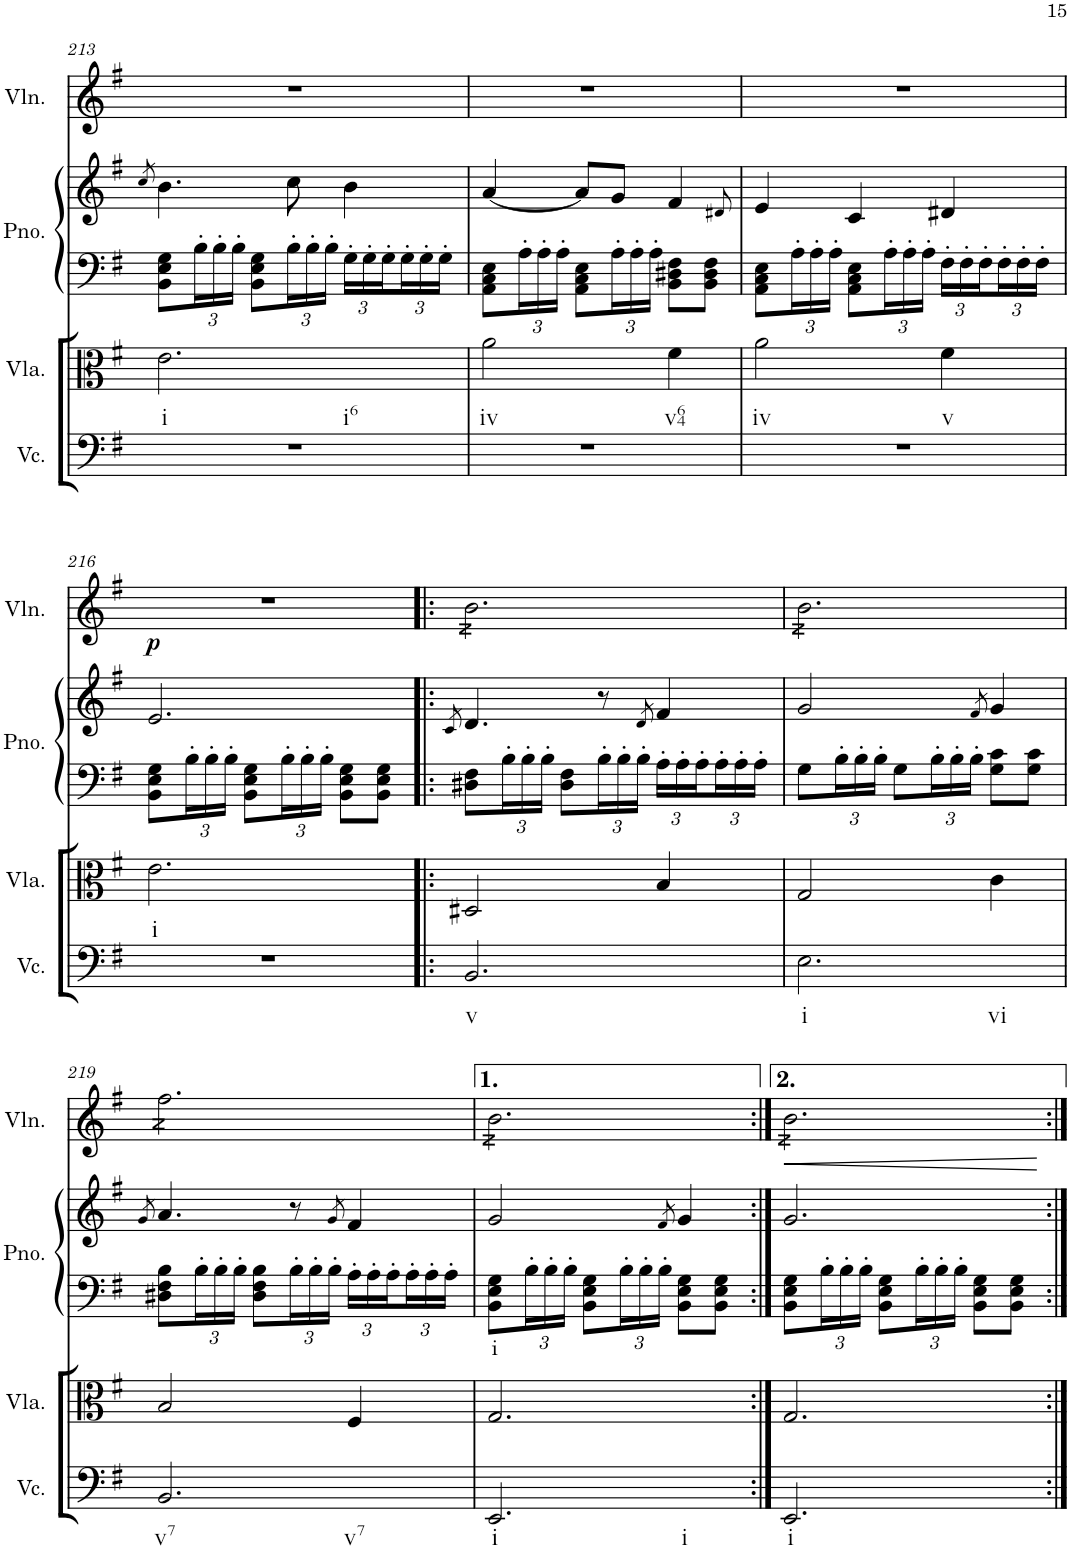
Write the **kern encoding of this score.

**kern	**kern	**harte	**kern	**kern	**kern	**dynam
*part4	*part3	*part3	*part2	*part2	*part1	*part1
*staff5	*staff4	*	*staff3	*staff2	*staff1	*staff1
*I"Violoncello	*I"Viola	*	*I"Grand Piano	*	*I"Violin	*
*I'Vc.	*I'Vla.	*	*I'Pno.	*	*I'Vln.	*
!!LO:PB:g=z
*clefF4	*clefC3	*	*clefF4	*clefG2	*clefG2	*
*k[f#]	*k[f#]	*	*k[f#]	*k[f#]	*k[f#]	*
*M3/4	*M3/4	*	*M3/4	*M3/4	*M3/4	*
=213	=213	=213	=213	=213	=213	=213
.	.	.	.	8qcc/	.	.
2.r	2.e\	.	8BB\ 8E\ 8G\L	4.b\	2.r	.
*	*	*	*Xbrackettup	*	*	*
.	.	.	24B'\L	.	.	.
.	.	.	24B'\	.	.	.
.	.	.	24B'\JJ	.	.	.
.	.	.	8BB\ 8E\ 8G\L	.	.	.
.	.	.	24B'\L	8cc\	.	.
.	.	.	24B'\	.	.	.
.	.	.	24B'\JJ	.	.	.
.	.	.	24G'\LL	4b\	.	.
.	.	.	24G'\	.	.	.
.	.	.	24G'\	.	.	.
.	.	.	24G'\	.	.	.
.	.	.	24G'\	.	.	.
.	.	.	24G'\JJ	.	.	.
=214	=214	=214	=214	=214	=214	=214
2.r	2a\	.	8AA\ 8C\ 8E\L	[4a/	2.r	.
.	.	.	24A'\L	.	.	.
.	.	.	24A'\	.	.	.
.	.	.	24A'\JJ	.	.	.
.	.	.	8AA\ 8C\ 8E\L	8a/L]	.	.
.	.	.	24A'\L	8g/J	.	.
.	.	.	24A'\	.	.	.
.	.	.	24A'\JJ	.	.	.
.	4f#\	.	8BB\ 8D#X\ 8F#\L	4f#/	.	.
.	.	.	8BB\ 8D#\ 8F#\J	.	.	.
.	.	.	.	8qd#X/	.	.
=215	=215	=215	=215	=215	=215	=215
2.r	2a\	.	8AA\ 8C\ 8E\L	4e/	2.r	.
.	.	.	24A'\L	.	.	.
.	.	.	24A'\	.	.	.
.	.	.	24A'\JJ	.	.	.
.	.	.	8AA\ 8C\ 8E\L	4c/	.	.
.	.	.	24A'\L	.	.	.
.	.	.	24A'\	.	.	.
.	.	.	24A'\JJ	.	.	.
.	4f#\	.	24F#'\LL	4d#X/	.	.
.	.	.	24F#'\	.	.	.
.	.	.	24F#'\	.	.	.
.	.	.	24F#'\	.	.	.
.	.	.	24F#'\	.	.	.
.	.	.	24F#'\JJ	.	.	.
!!LO:LB:g=z
=216	=216	=216	=216	=216	=216	=216
!	!	!	!	!	!	!LO:DY:b
2.r	2.e\	.	8BB\ 8E\ 8G\L	2.e/	2.r	p
.	.	.	24B'\L	.	.	.
.	.	.	24B'\	.	.	.
.	.	.	24B'\JJ	.	.	.
.	.	.	8BB\ 8E\ 8G\L	.	.	.
.	.	.	24B'\L	.	.	.
.	.	.	24B'\	.	.	.
.	.	.	24B'\JJ	.	.	.
.	.	.	8BB\ 8E\ 8G\L	.	.	.
.	.	.	8BB\ 8E\ 8G\J	.	.	.
=217!|:	=217!|:	=217!|:	=217!|:	=217!|:	=217!|:	=217!|:
.	.	.	.	8qc/	.	.
!LO:TX:b:t=v	!	!	!	!	!	!
2.BB/	2D#X/	.	8D#X\ 8F#\L	4.d/	2.b@4@\	.
.	.	.	24B'\L	.	.	.
.	.	.	24B'\	.	.	.
.	.	.	24B'\JJ	.	.	.
.	.	.	8D#\ 8F#\L	.	.	.
.	.	.	24B'\L	8r	.	.
.	.	.	24B'\	.	.	.
.	.	.	24B'\JJ	.	.	.
.	.	.	.	8qd/	.	.
.	4B/	.	24A'\LL	4f#/	.	.
.	.	.	24A'\	.	.	.
.	.	.	24A'\	.	.	.
.	.	.	24A'\	.	.	.
.	.	.	24A'\	.	.	.
.	.	.	24A'\JJ	.	.	.
=218	=218	=218	=218	=218	=218	=218
!LO:TX:b:t=i	!	!	!	!	!	!
!LO:TX:b:t=vi	!	!	!	!	!	!
2.E\	2G/	.	8G\L	2g/	2.b@4@\	.
.	.	.	24B'\L	.	.	.
.	.	.	24B'\	.	.	.
.	.	.	24B'\JJ	.	.	.
.	.	.	8G\L	.	.	.
.	.	.	24B'\L	.	.	.
.	.	.	24B'\	.	.	.
.	.	.	24B'\JJ	.	.	.
.	.	.	.	8qf#/	.	.
.	4c\	.	8G\ 8c\L	4g/	.	.
.	.	.	8G\ 8c\J	.	.	.
!!LO:LB:g=z
=219	=219	=219	=219	=219	=219	=219
.	.	.	.	8qg/	.	.
!LO:TX:b:t=v7	!	!	!	!	!	!
!LO:TX:b:t=v7	!	!	!	!	!	!
2.BB/	2B/	.	8D#X\ 8F#\ 8B\L	4.a/	2.ff#@4@\	.
.	.	.	24B'\L	.	.	.
.	.	.	24B'\	.	.	.
.	.	.	24B'\JJ	.	.	.
.	.	.	8D#\ 8F#\ 8B\L	.	.	.
.	.	.	24B'\L	8r	.	.
.	.	.	24B'\	.	.	.
.	.	.	24B'\JJ	.	.	.
.	.	.	.	8qg/	.	.
.	4F#/	.	24A'\LL	4f#/	.	.
.	.	.	24A'\	.	.	.
.	.	.	24A'\	.	.	.
.	.	.	24A'\	.	.	.
.	.	.	24A'\	.	.	.
.	.	.	24A'\JJ	.	.	.
=220	=220	=220	=220	=220	=220	=220
!LO:TX:b:t=i	!	!	!	!	!	!
!LO:TX:b:t=i	!	!LO:H:kt=i	!	!	!	!
2.EE/	2.G/	N	8BB\ 8E\ 8G\L	2g/	2.b@4@\	.
.	.	.	24B'\L	.	.	.
.	.	.	24B'\	.	.	.
.	.	.	24B'\JJ	.	.	.
.	.	.	8BB\ 8E\ 8G\L	.	.	.
.	.	.	24B'\L	.	.	.
.	.	.	24B'\	.	.	.
.	.	.	24B'\JJ	.	.	.
.	.	.	.	8qf#/	.	.
.	.	.	8BB\ 8E\ 8G\L	4g/	.	.
.	.	.	8BB\ 8E\ 8G\J	.	.	.
=221:|!	=221:|!	=221:|!	=221:|!	=221:|!	=221:|!	=221:|!
!LO:TX:b:t=i	!	!	!	!	!	!
!	!	!	!	!	!	!LO:HP:b
2.EE/	2.G/	.	8BB\ 8E\ 8G\L	2.g/	2.b@4@\	<
.	.	.	24B'\L	.	.	.
.	.	.	24B'\	.	.	.
.	.	.	24B'\JJ	.	.	.
.	.	.	8BB\ 8E\ 8G\L	.	.	.
.	.	.	24B'\L	.	.	.
.	.	.	24B'\	.	.	.
.	.	.	24B'\JJ	.	.	.
.	.	.	8BB\ 8E\ 8G\L	.	.	.
.	.	.	8BB\ 8E\ 8G\J	.	.	.
.	.	.	.	.	.	[
=:|!	=:|!	=:|!	=:|!	=:|!	=:|!	=:|!
*-	*-	*-	*-	*-	*-	*-
